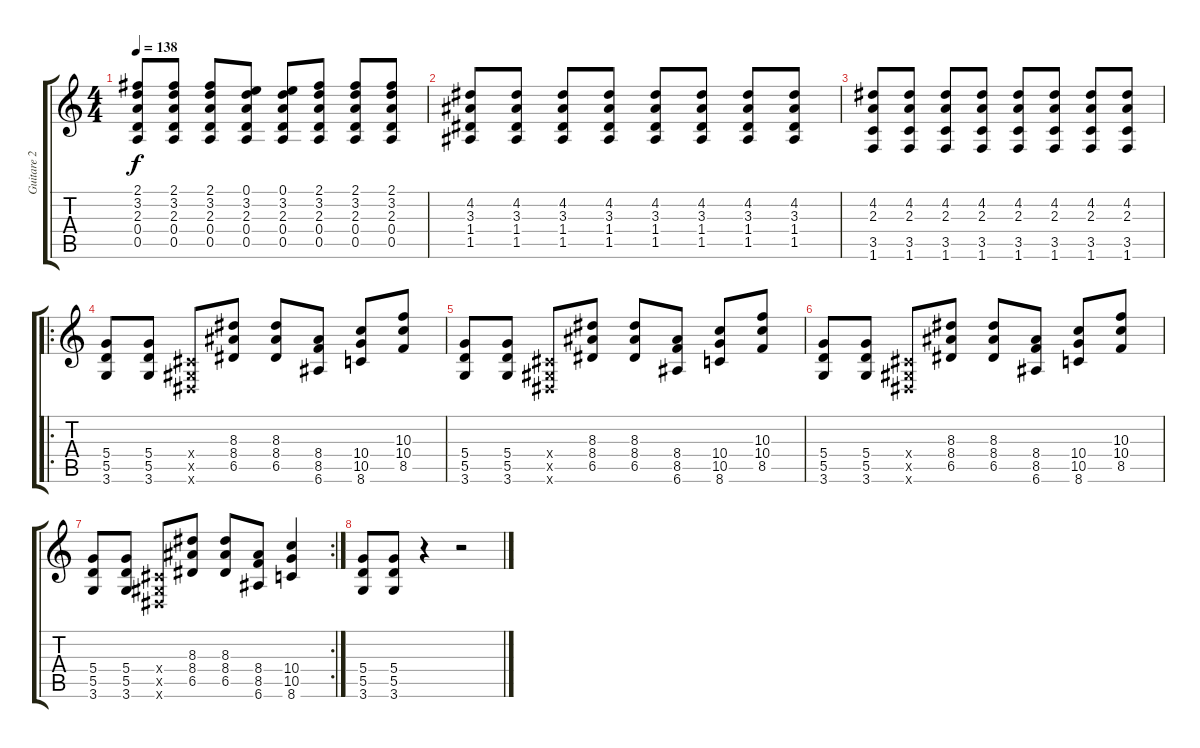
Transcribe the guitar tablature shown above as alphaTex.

\track ("Guitare 2" "Guitare 2") {instrument distortionguitar}
\staff {score tabs}
\tuning (E4 B3 G3 D3 A2 E2) {hide}
\ts (4 4)
\tempo 138
\clef g2
\ks c
(2.1 3.2 2.3 0.4 0.5).8{dy f} (2.1 3.2 2.3 0.4 0.5).8 (2.1 3.2 2.3 0.4 0.5).8 (0.1 3.2 2.3 0.4 0.5).8 (0.1 3.2 2.3 0.4 0.5).8 (2.1 3.2 2.3 0.4 0.5).8 (2.1 3.2 2.3 0.4 0.5).8 (2.1 3.2 2.3 0.4 0.5).8 |
(4.2 3.3 1.4 1.5).8 (4.2 3.3 1.4 1.5).8 (4.2 3.3 1.4 1.5).8 (4.2 3.3 1.4 1.5).8 (4.2 3.3 1.4 1.5).8 (4.2 3.3 1.4 1.5).8 (4.2 3.3 1.4 1.5).8 (4.2 3.3 1.4 1.5).8 |
(4.2 2.3 3.5 1.6).8 (4.2 2.3 3.5 1.6).8 (4.2 2.3 3.5 1.6).8 (4.2 2.3 3.5 1.6).8 (4.2 2.3 3.5 1.6).8 (4.2 2.3 3.5 1.6).8 (4.2 2.3 3.5 1.6).8 (4.2 2.3 3.5 1.6).8 |
\ro
(5.4 5.5 3.6).8 (5.4 5.5 3.6).8 (-1.4{x} -1.5{x} -1.6{x}).8 (8.3 8.4 6.5).8 (8.3 8.4 6.5).8 (8.4 8.5 6.6).8 (10.4 10.5 8.6).8 (10.3 10.4 8.5).8 |
(5.4 5.5 3.6).8 (5.4 5.5 3.6).8 (-1.4{x} -1.5{x} -1.6{x}).8 (8.3 8.4 6.5).8 (8.3 8.4 6.5).8 (8.4 8.5 6.6).8 (10.4 10.5 8.6).8 (10.3 10.4 8.5).8 |
(5.4 5.5 3.6).8 (5.4 5.5 3.6).8 (-1.4{x} -1.5{x} -1.6{x}).8 (8.3 8.4 6.5).8 (8.3 8.4 6.5).8 (8.4 8.5 6.6).8 (10.4 10.5 8.6).8 (10.3 10.4 8.5).8 |
\rc 2
(5.4 5.5 3.6).8 (5.4 5.5 3.6).8 (-1.4{x} -1.5{x} -1.6{x}).8 (8.3 8.4 6.5).8 (8.3 8.4 6.5).8 (8.4 8.5 6.6).8 (10.4 10.5 8.6).4 |
(5.4 5.5 3.6).8 (5.4 5.5 3.6).8 r.4 r.2
